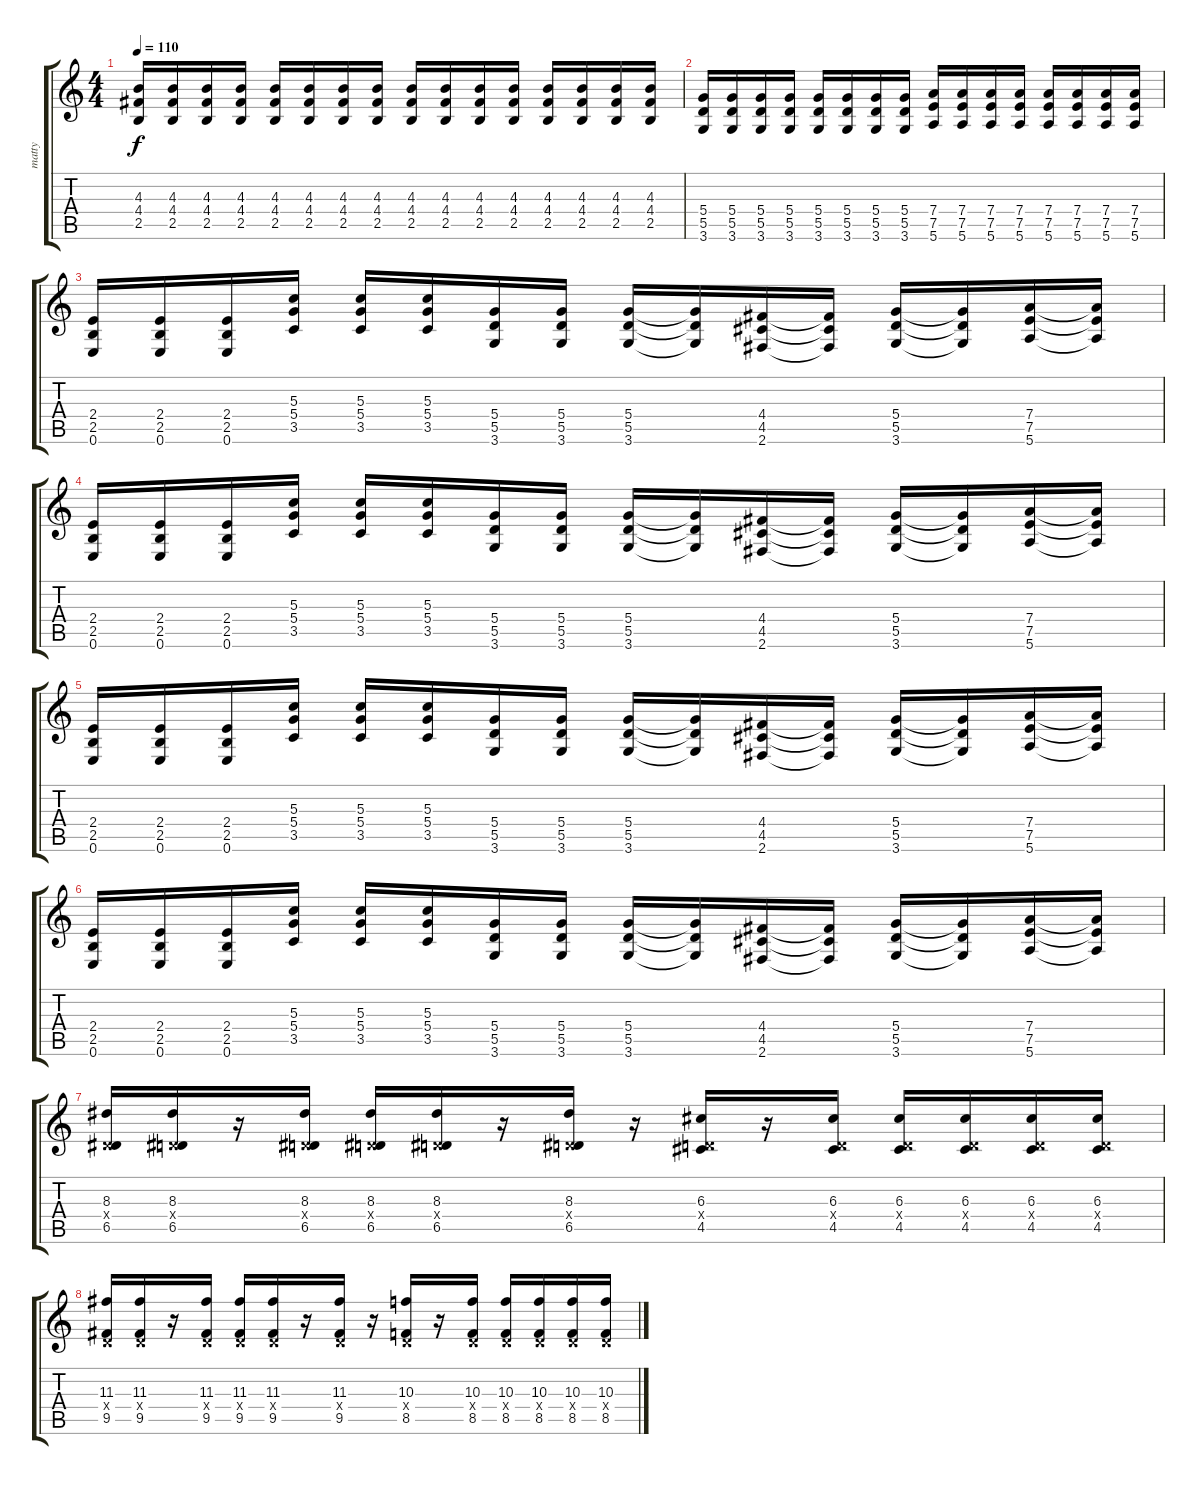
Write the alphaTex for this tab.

\track ("matty" "matty") {instrument overdrivenguitar}
\staff {score tabs}
\tuning (E4 B3 G3 D3 A2 E2) {hide}
\ts (4 4)
\tempo 110
\clef g2
\ks c
(4.3 4.4 2.5).16{dy f} (4.3 4.4 2.5).16 (4.3 4.4 2.5).16 (4.3 4.4 2.5).16 (4.3 4.4 2.5).16 (4.3 4.4 2.5).16 (4.3 4.4 2.5).16 (4.3 4.4 2.5).16 (4.3 4.4 2.5).16 (4.3 4.4 2.5).16 (4.3 4.4 2.5).16 (4.3 4.4 2.5).16 (4.3 4.4 2.5).16 (4.3 4.4 2.5).16 (4.3 4.4 2.5).16 (4.3 4.4 2.5).16 |
(5.4 5.5 3.6).16 (5.4 5.5 3.6).16 (5.4 5.5 3.6).16 (5.4 5.5 3.6).16 (5.4 5.5 3.6).16 (5.4 5.5 3.6).16 (5.4 5.5 3.6).16 (5.4 5.5 3.6).16 (7.4 7.5 5.6).16 (7.4 7.5 5.6).16 (7.4 7.5 5.6).16 (7.4 7.5 5.6).16 (7.4 7.5 5.6).16 (7.4 7.5 5.6).16 (7.4 7.5 5.6).16 (7.4 7.5 5.6).16 |
(2.4 2.5 0.6).16 (2.4 2.5 0.6).16 (2.4 2.5 0.6).16 (5.3 5.4 3.5).16 (5.3 5.4 3.5).16 (5.3 5.4 3.5).16 (5.4 5.5 3.6).16 (5.4 5.5 3.6).16 (5.4 5.5 3.6).16 (5.4{t} 5.5{t} 3.6{t}).16 (4.4 4.5 2.6).16 (4.4{t} 4.5{t} 2.6{t}).16 (5.4 5.5 3.6).16 (5.4{t} 5.5{t} 3.6{t}).16 (7.4 7.5 5.6).16 (7.4{t} 7.5{t} 5.6{t}).16 |
(2.4 2.5 0.6).16 (2.4 2.5 0.6).16 (2.4 2.5 0.6).16 (5.3 5.4 3.5).16 (5.3 5.4 3.5).16 (5.3 5.4 3.5).16 (5.4 5.5 3.6).16 (5.4 5.5 3.6).16 (5.4 5.5 3.6).16 (5.4{t} 5.5{t} 3.6{t}).16 (4.4 4.5 2.6).16 (4.4{t} 4.5{t} 2.6{t}).16 (5.4 5.5 3.6).16 (5.4{t} 5.5{t} 3.6{t}).16 (7.4 7.5 5.6).16 (7.4{t} 7.5{t} 5.6{t}).16 |
(2.4 2.5 0.6).16 (2.4 2.5 0.6).16 (2.4 2.5 0.6).16 (5.3 5.4 3.5).16 (5.3 5.4 3.5).16 (5.3 5.4 3.5).16 (5.4 5.5 3.6).16 (5.4 5.5 3.6).16 (5.4 5.5 3.6).16 (5.4{t} 5.5{t} 3.6{t}).16 (4.4 4.5 2.6).16 (4.4{t} 4.5{t} 2.6{t}).16 (5.4 5.5 3.6).16 (5.4{t} 5.5{t} 3.6{t}).16 (7.4 7.5 5.6).16 (7.4{t} 7.5{t} 5.6{t}).16 |
(2.4 2.5 0.6).16 (2.4 2.5 0.6).16 (2.4 2.5 0.6).16 (5.3 5.4 3.5).16 (5.3 5.4 3.5).16 (5.3 5.4 3.5).16 (5.4 5.5 3.6).16 (5.4 5.5 3.6).16 (5.4 5.5 3.6).16 (5.4{t} 5.5{t} 3.6{t}).16 (4.4 4.5 2.6).16 (4.4{t} 4.5{t} 2.6{t}).16 (5.4 5.5 3.6).16 (5.4{t} 5.5{t} 3.6{t}).16 (7.4 7.5 5.6).16 (7.4{t} 7.5{t} 5.6{t}).16 |
(8.3 0.4{x} 6.5).16 (8.3 0.4{x} 6.5).16 r.16 (8.3 0.4{x} 6.5).16 (8.3 0.4{x} 6.5).16 (8.3 0.4{x} 6.5).16 r.16 (8.3 0.4{x} 6.5).16 r.16 (6.3 0.4{x} 4.5).16 r.16 (6.3 0.4{x} 4.5).16 (6.3 0.4{x} 4.5).16 (6.3 0.4{x} 4.5).16 (6.3 0.4{x} 4.5).16 (6.3 0.4{x} 4.5).16 |
(11.3 0.4{x} 9.5).16 (11.3 0.4{x} 9.5).16 r.16 (11.3 0.4{x} 9.5).16 (11.3 0.4{x} 9.5).16 (11.3 0.4{x} 9.5).16 r.16 (11.3 0.4{x} 9.5).16 r.16 (10.3 0.4{x} 8.5).16 r.16 (10.3 0.4{x} 8.5).16 (10.3 0.4{x} 8.5).16 (10.3 0.4{x} 8.5).16 (10.3 0.4{x} 8.5).16 (10.3 0.4{x} 8.5).16
